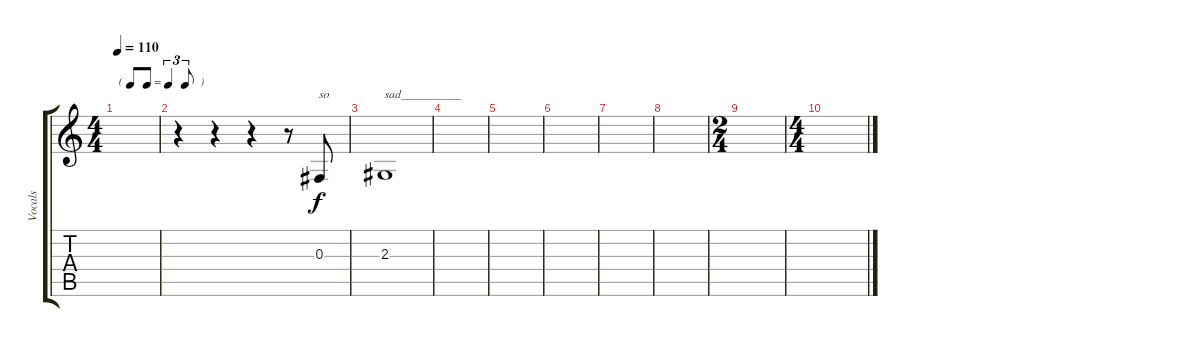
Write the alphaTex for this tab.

\track ("Vocals" "Vocals") {instrument viola}
\staff {score tabs}
\tuning (Eb4 Bb3 Gb3 Db3 Ab2 Eb2) {hide}
\ts (4 4)
\tf triplet8th
\tempo 110
\clef g2
\ks c
|
r.4 r.4 r.4 r.8 0.3.8{txt "so"} |
2.3.1{txt "sad__________"} |
|
|
|
|
|
\ts (2 4)
|
\ts (4 4)
